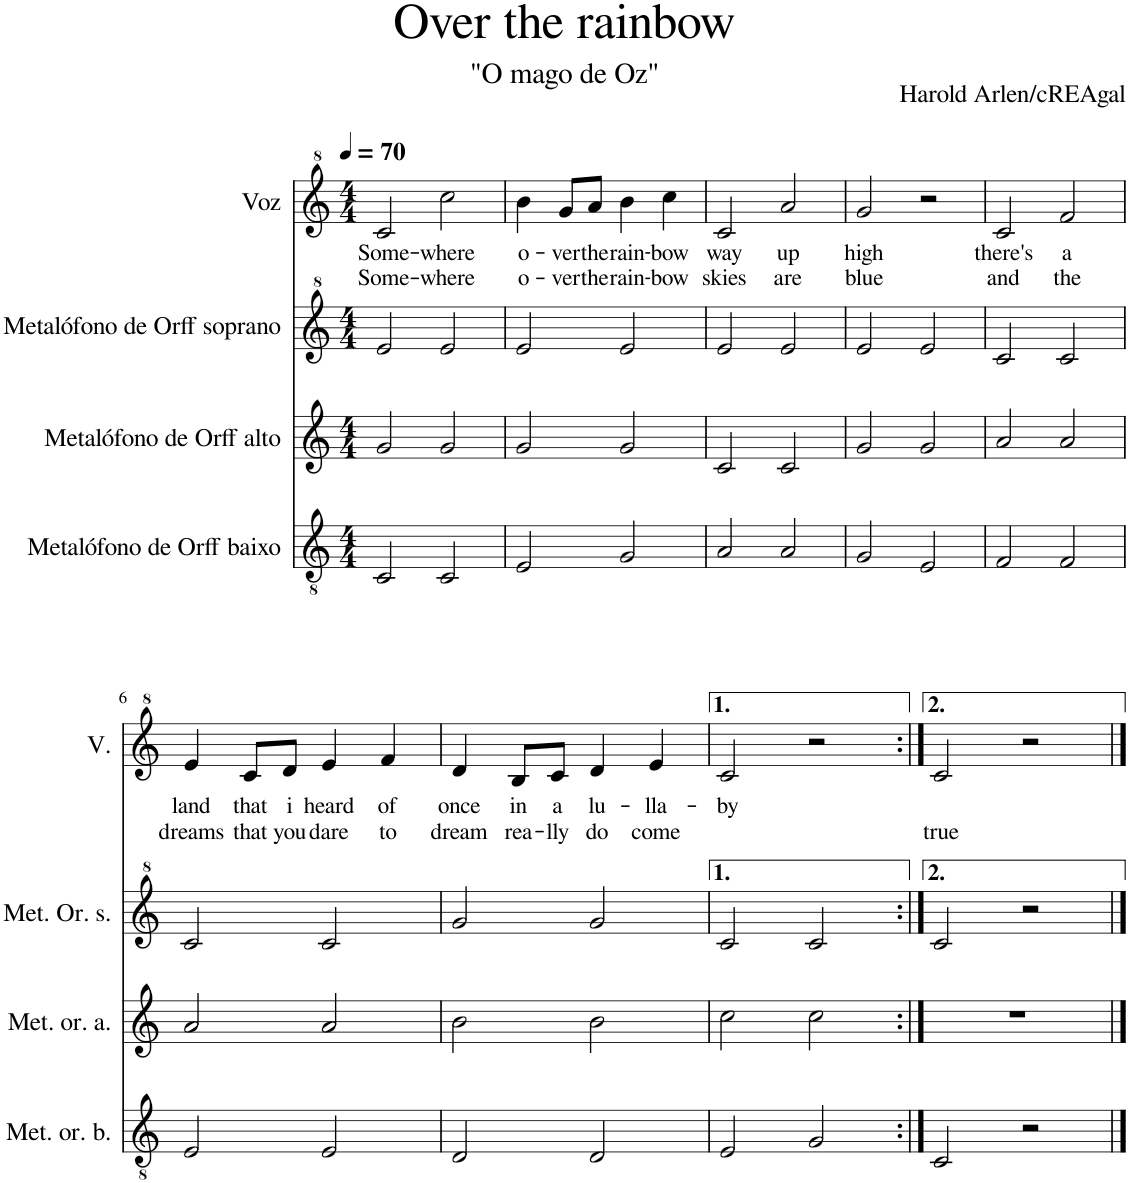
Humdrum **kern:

**kern	**kern	**kern	**kern	**text	**text
*part4	*part3	*part2	*part1	*part1	*part1
*staff4	*staff3	*staff2	*staff1	*staff1	*staff1
*I"Metalófono de Orff baixo	*I"Metalófono de Orff alto	*I"Metalófono de Orff soprano	*I"Voz	*	*
*I'Met. or. b.	*I'Met. or. a.	*I'Met. Or. s.	*I'V.	*	*
*clefGv2	*clefG2	*clefG^2	*clefG^2	*	*
*k[]	*k[]	*k[]	*k[]	*	*
*M4/4	*M4/4	*M4/4	*M4/4	*	*
*MM70	*MM70	*MM70	*MM70	*	*
=1	=1	=1	=1	=1	=1
!	!	!	!	!LO:LY:b	!LO:LY:b
2C/	2g/	2ee/	2cc/	Some-	Some-
!	!	!	!	!LO:LY:b	!LO:LY:b
2C/	2g/	2ee/	2ccc\	-where	-where
=2	=2	=2	=2	=2	=2
!	!	!	!	!LO:LY:b	!LO:LY:b
2E/	2g/	2ee/	4bb\	o-	o-
!	!	!	!	!LO:LY:b	!LO:LY:b
.	.	.	8gg/L	-ver	-ver
!	!	!	!	!LO:LY:b	!LO:LY:b
.	.	.	8aa/J	the	the
!	!	!	!	!LO:LY:b	!LO:LY:b
2G/	2g/	2ee/	4bb\	rain-	rain-
!	!	!	!	!LO:LY:b	!LO:LY:b
.	.	.	4ccc\	-bow	-bow
=3	=3	=3	=3	=3	=3
!	!	!	!	!LO:LY:b	!LO:LY:b
2A/	2c/	2ee/	2cc/	way	skies
!	!	!	!	!LO:LY:b	!LO:LY:b
2A/	2c/	2ee/	2aa/	up	are
=4	=4	=4	=4	=4	=4
!	!	!	!	!LO:LY:b	!LO:LY:b
2G/	2g/	2ee/	2gg/	high	blue
2E/	2g/	2ee/	2r	.	.
=5	=5	=5	=5	=5	=5
!	!	!	!	!LO:LY:b	!LO:LY:b
2F/	2a/	2cc/	2cc/	there's	and
!	!	!	!	!LO:LY:b	!LO:LY:b
2F/	2a/	2cc/	2ff/	a	the
!!LO:LB:g=z
=6	=6	=6	=6	=6	=6
!	!	!	!	!LO:LY:b	!LO:LY:b
2E/	2a/	2cc/	4ee/	land	dreams
!	!	!	!	!LO:LY:b	!LO:LY:b
.	.	.	8cc/L	that	that
!	!	!	!	!LO:LY:b	!LO:LY:b
.	.	.	8dd/J	i	you
!	!	!	!	!LO:LY:b	!LO:LY:b
2E/	2a/	2cc/	4ee/	heard	dare
!	!	!	!	!LO:LY:b	!LO:LY:b
.	.	.	4ff/	of	to
=7	=7	=7	=7	=7	=7
!	!	!	!	!LO:LY:b	!LO:LY:b
2D/	2b\	2gg/	4dd/	once	dream
!	!	!	!	!LO:LY:b	!LO:LY:b
.	.	.	8b/L	in	rea-
!	!	!	!	!LO:LY:b	!LO:LY:b
.	.	.	8cc/J	a	-lly
!	!	!	!	!LO:LY:b	!LO:LY:b
2D/	2b\	2gg/	4dd/	lu-	do
!	!	!	!	!LO:LY:b	!LO:LY:b
.	.	.	4ee/	-lla-	come
=8	=8	=8	=8	=8	=8
!	!	!	!	!LO:LY:b	!
2E/	2cc\	2cc/	2cc/	-by	.
2G/	2cc\	2cc/	2r	.	.
=9:|!	=9:|!	=9:|!	=9:|!	=9:|!	=9:|!
!	!	!	!	!	!LO:LY:b
2C/	1r	2cc/	2cc/	.	true
2r	.	2r	2r	.	.
==	==	==	==	==	==
*-	*-	*-	*-	*-	*-
